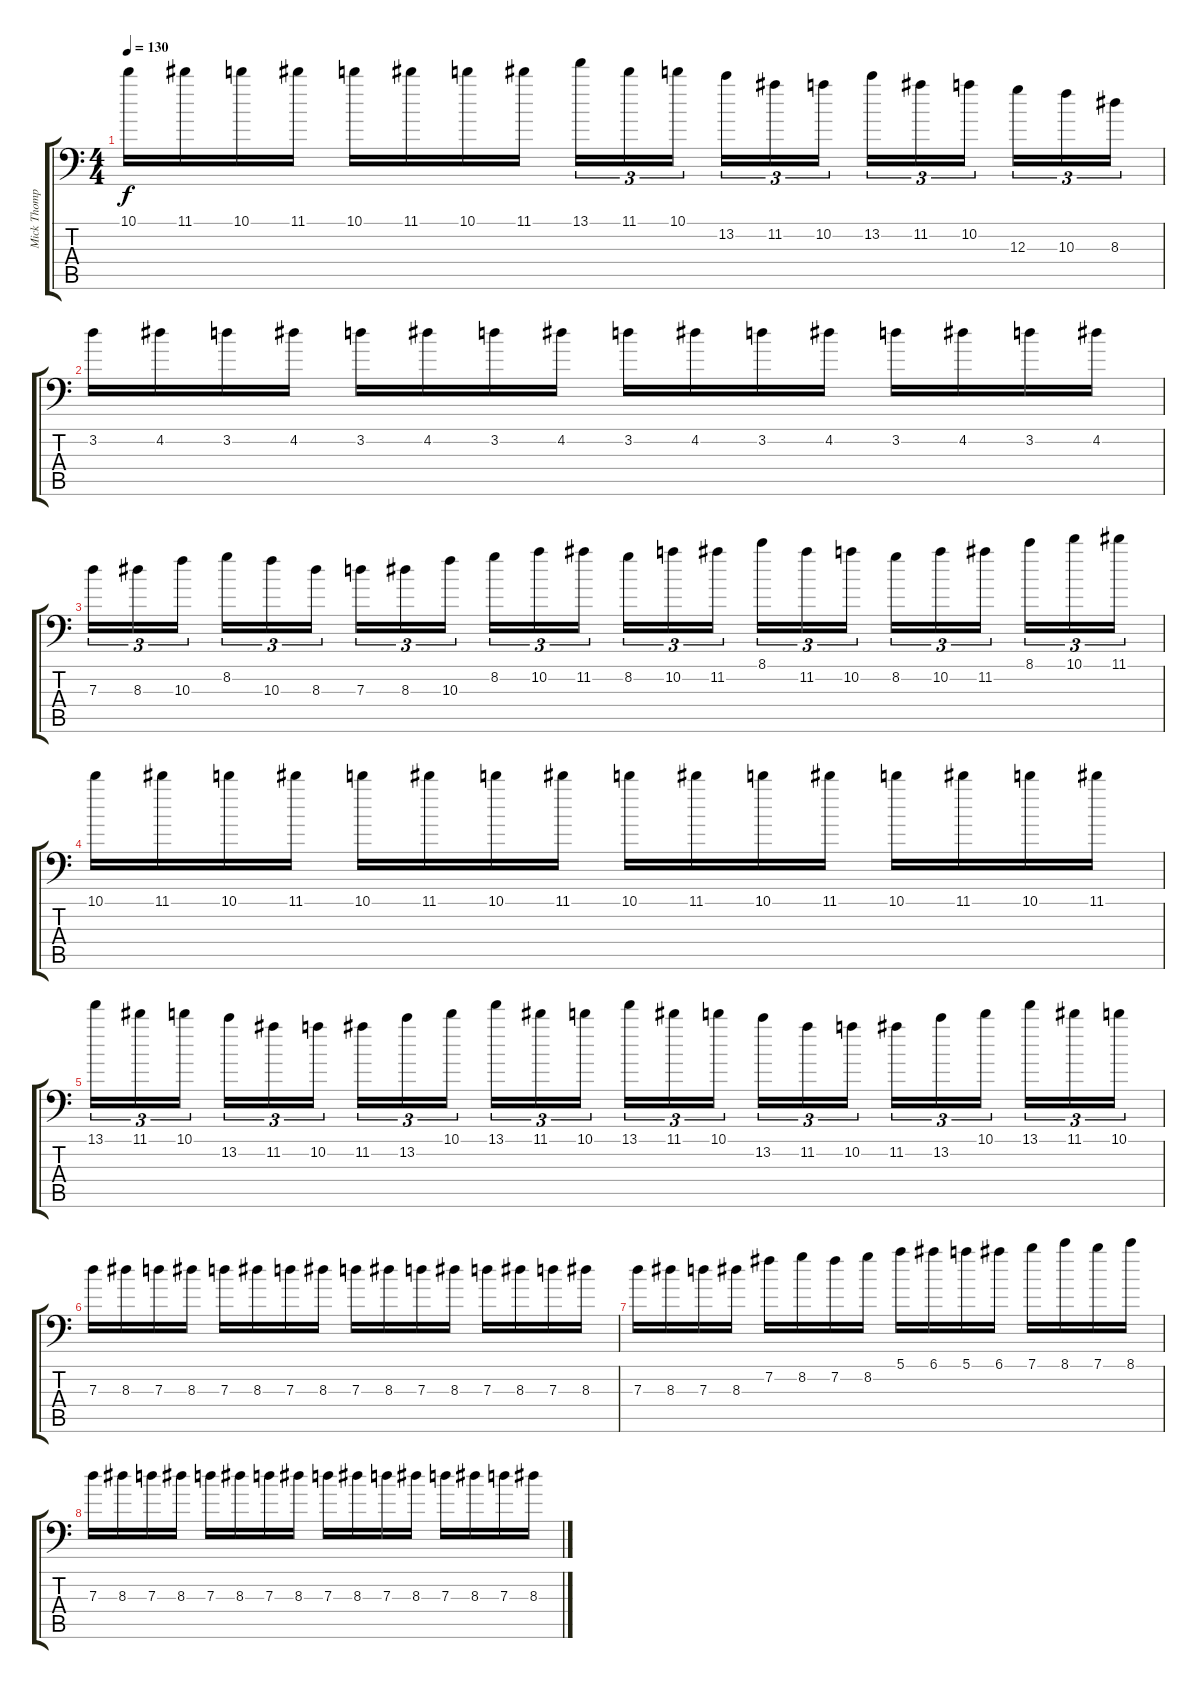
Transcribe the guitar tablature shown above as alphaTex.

\track ("Mick Thompson" "Mick Thomp") {instrument distortionguitar}
\staff {score tabs}
\tuning (E4 B3 G3 A2 E2 A1) {hide}
\ts (4 4)
\tempo 130
\clef f4
\ks c
10.1.16{dy f} 11.1.16 10.1.16 11.1.16 10.1.16 11.1.16 10.1.16 11.1.16 13.1.16{tu (3 2)} 11.1.16{tu (3 2)} 10.1.16{tu (3 2)} 13.2.16{tu (3 2)} 11.2.16{tu (3 2)} 10.2.16{tu (3 2)} 13.2.16{tu (3 2)} 11.2.16{tu (3 2)} 10.2.16{tu (3 2)} 12.3.16{tu (3 2)} 10.3.16{tu (3 2)} 8.3.16{tu (3 2)} |
3.2.16 4.2.16 3.2.16 4.2.16 3.2.16 4.2.16 3.2.16 4.2.16 3.2.16 4.2.16 3.2.16 4.2.16 3.2.16 4.2.16 3.2.16 4.2.16 |
7.3.16{tu (3 2)} 8.3.16{tu (3 2)} 10.3.16{tu (3 2)} 8.2.16{tu (3 2)} 10.3.16{tu (3 2)} 8.3.16{tu (3 2)} 7.3.16{tu (3 2)} 8.3.16{tu (3 2)} 10.3.16{tu (3 2)} 8.2.16{tu (3 2)} 10.2.16{tu (3 2)} 11.2.16{tu (3 2)} 8.2.16{tu (3 2)} 10.2.16{tu (3 2)} 11.2.16{tu (3 2)} 8.1.16{tu (3 2)} 11.2.16{tu (3 2)} 10.2.16{tu (3 2)} 8.2.16{tu (3 2)} 10.2.16{tu (3 2)} 11.2.16{tu (3 2)} 8.1.16{tu (3 2)} 10.1.16{tu (3 2)} 11.1.16{tu (3 2)} |
10.1.16 11.1.16 10.1.16 11.1.16 10.1.16 11.1.16 10.1.16 11.1.16 10.1.16 11.1.16 10.1.16 11.1.16 10.1.16 11.1.16 10.1.16 11.1.16 |
13.1.16{tu (3 2)} 11.1.16{tu (3 2)} 10.1.16{tu (3 2)} 13.2.16{tu (3 2)} 11.2.16{tu (3 2)} 10.2.16{tu (3 2)} 11.2.16{tu (3 2)} 13.2.16{tu (3 2)} 10.1.16{tu (3 2)} 13.1.16{tu (3 2)} 11.1.16{tu (3 2)} 10.1.16{tu (3 2)} 13.1.16{tu (3 2)} 11.1.16{tu (3 2)} 10.1.16{tu (3 2)} 13.2.16{tu (3 2)} 11.2.16{tu (3 2)} 10.2.16{tu (3 2)} 11.2.16{tu (3 2)} 13.2.16{tu (3 2)} 10.1.16{tu (3 2)} 13.1.16{tu (3 2)} 11.1.16{tu (3 2)} 10.1.16{tu (3 2)} |
7.3.16 8.3.16 7.3.16 8.3.16 7.3.16 8.3.16 7.3.16 8.3.16 7.3.16 8.3.16 7.3.16 8.3.16 7.3.16 8.3.16 7.3.16 8.3.16 |
7.3.16 8.3.16 7.3.16 8.3.16 7.2.16 8.2.16 7.2.16 8.2.16 5.1.16 6.1.16 5.1.16 6.1.16 7.1.16 8.1.16 7.1.16 8.1.16 |
7.3.16 8.3.16 7.3.16 8.3.16 7.3.16 8.3.16 7.3.16 8.3.16 7.3.16 8.3.16 7.3.16 8.3.16 7.3.16 8.3.16 7.3.16 8.3.16
